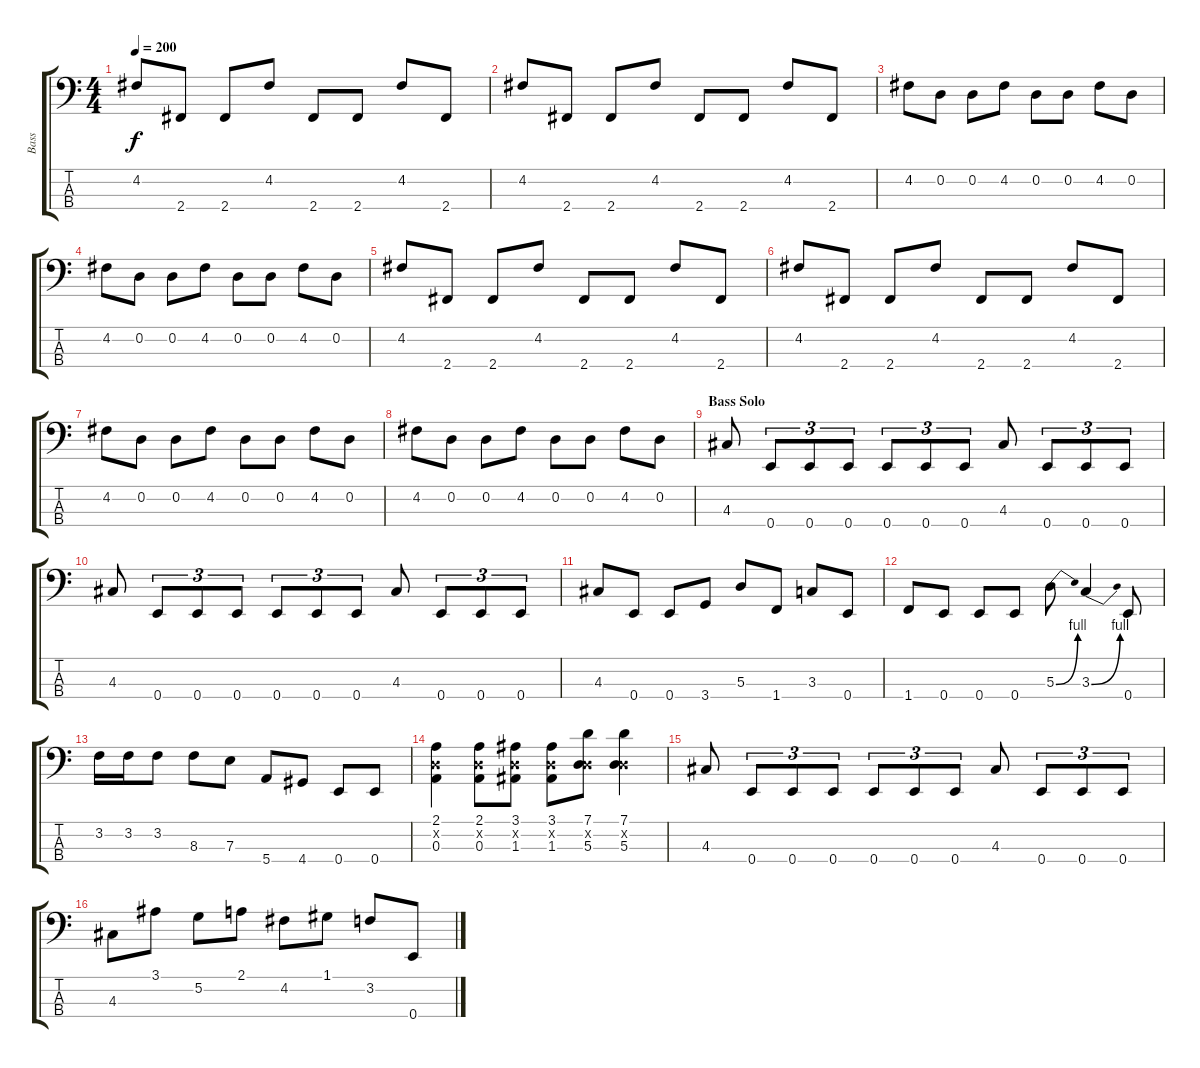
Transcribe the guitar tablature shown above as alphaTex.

\track ("Bass" "Bass") {instrument electricbassfinger}
\staff {score tabs}
\tuning (G2 D2 A1 E1) {hide}
\ts (4 4)
\tempo 200
\clef f4
\ks c
4.2.8{dy f} 2.4.8 2.4.8 4.2.8 2.4.8 2.4.8 4.2.8 2.4.8 |
4.2.8 2.4.8 2.4.8 4.2.8 2.4.8 2.4.8 4.2.8 2.4.8 |
4.2.8 0.2.8 0.2.8 4.2.8 0.2.8 0.2.8 4.2.8 0.2.8 |
4.2.8 0.2.8 0.2.8 4.2.8 0.2.8 0.2.8 4.2.8 0.2.8 |
4.2.8 2.4.8 2.4.8 4.2.8 2.4.8 2.4.8 4.2.8 2.4.8 |
4.2.8 2.4.8 2.4.8 4.2.8 2.4.8 2.4.8 4.2.8 2.4.8 |
4.2.8 0.2.8 0.2.8 4.2.8 0.2.8 0.2.8 4.2.8 0.2.8 |
4.2.8 0.2.8 0.2.8 4.2.8 0.2.8 0.2.8 4.2.8 0.2.8 |
\section ("" "Bass Solo")
4.3.8 0.4.8{tu (3 2)} 0.4.8{tu (3 2)} 0.4.8{tu (3 2)} 0.4.8{tu (3 2)} 0.4.8{tu (3 2)} 0.4.8{tu (3 2)} 4.3.8 0.4.8{tu (3 2)} 0.4.8{tu (3 2)} 0.4.8{tu (3 2)} |
4.3.8 0.4.8{tu (3 2)} 0.4.8{tu (3 2)} 0.4.8{tu (3 2)} 0.4.8{tu (3 2)} 0.4.8{tu (3 2)} 0.4.8{tu (3 2)} 4.3.8 0.4.8{tu (3 2)} 0.4.8{tu (3 2)} 0.4.8{tu (3 2)} |
4.3.8 0.4.8 0.4.8 3.4.8 5.3.8 1.4.8 3.3.8 0.4.8 |
1.4.8 0.4.8 0.4.8 0.4.8 5.3{be (bend 0 0 60 4)}.8 3.3{be (bend 0 0 60 4)}.4 0.4.8 |
3.2.16 3.2.16 3.2.8 8.3.8 7.3.8 5.4.8 4.4.8 0.4.8 0.4.8 |
(2.1 0.2{x} 0.3).4 (2.1 0.2{x} 0.3).8 (3.1 0.2{x} 1.3).8 (3.1 0.2{x} 1.3).8 (7.1 0.2{x} 5.3).8 (7.1 0.2{x} 5.3).4 |
4.3.8 0.4.8{tu (3 2)} 0.4.8{tu (3 2)} 0.4.8{tu (3 2)} 0.4.8{tu (3 2)} 0.4.8{tu (3 2)} 0.4.8{tu (3 2)} 4.3.8 0.4.8{tu (3 2)} 0.4.8{tu (3 2)} 0.4.8{tu (3 2)} |
4.3.8 3.1.8 5.2.8 2.1.8 4.2.8 1.1.8 3.2.8 0.4.8
